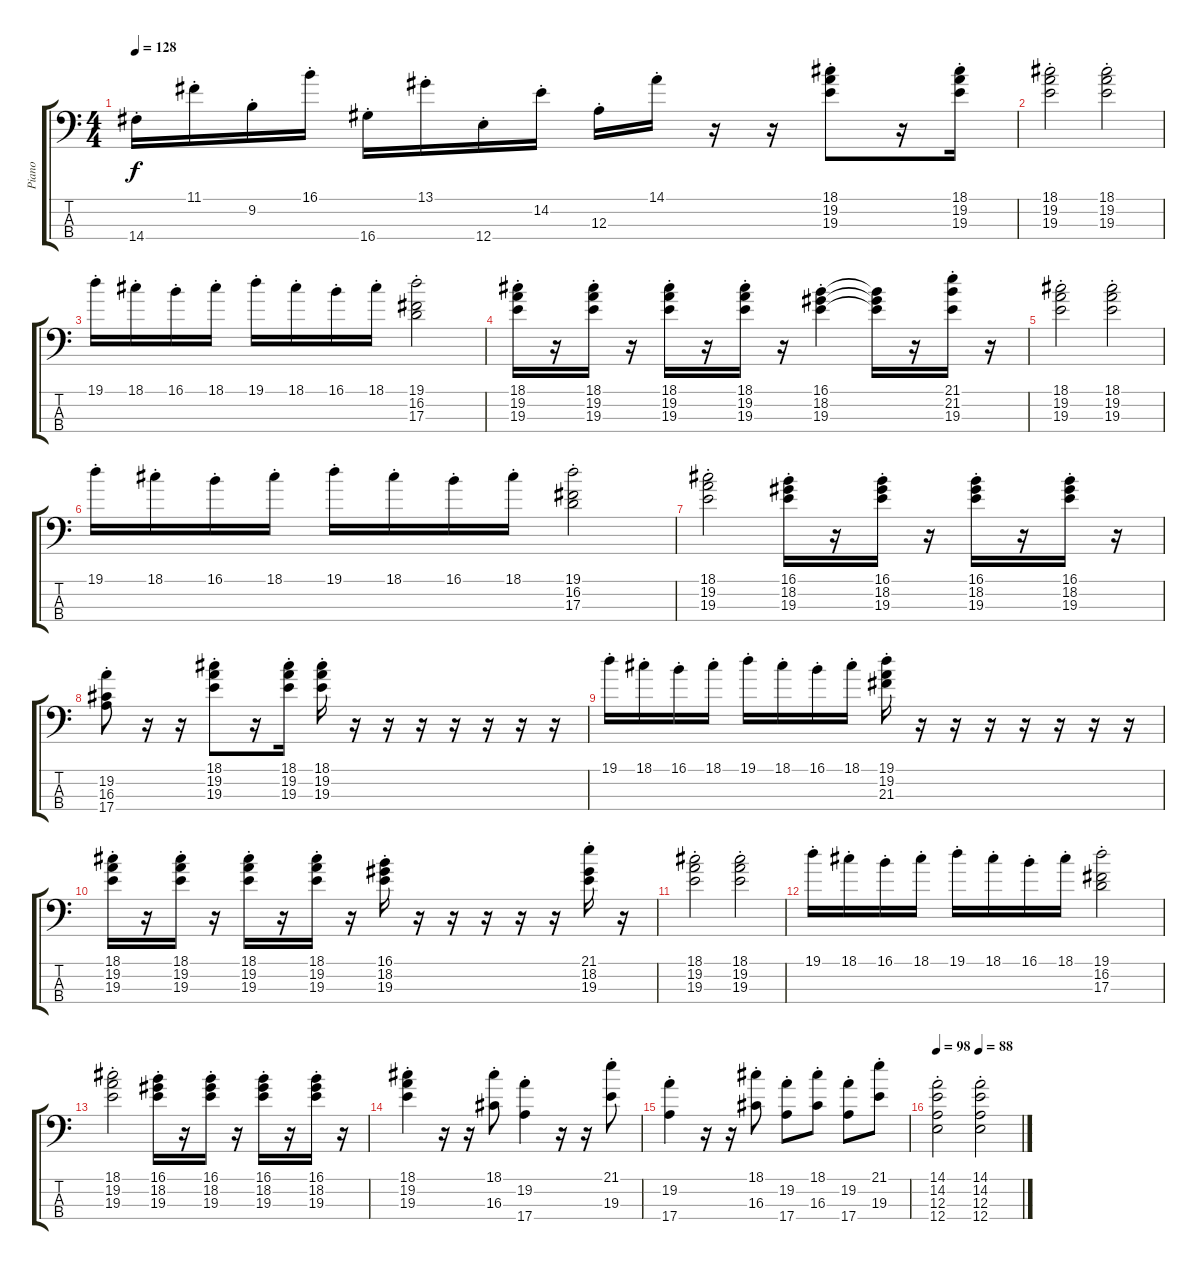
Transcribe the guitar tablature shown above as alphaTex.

\track ("Piano" "Piano") {instrument electricbassfinger}
\staff {score tabs}
\tuning (G2 D2 A1 E1) {hide}
\ts (4 4)
\tempo 128
\clef f4
\ks c
14.4{st}.16{dy f} 11.1{st}.16 9.2{st}.16 16.1{st}.16 16.4{st}.16 13.1{st}.16 12.4{st}.16 14.2{st}.16 12.3{st}.16 14.1{st}.16 r.16 r.16 (18.1{st} 19.2{st} 19.3{st}).8 r.16 (18.1{st} 19.2{st} 19.3{st}).16 |
(18.1{st} 19.2{st} 19.3{st}).2 (18.1{st} 19.2{st} 19.3{st}).2 |
19.1{st}.16 18.1{st}.16 16.1{st}.16 18.1{st}.16 19.1{st}.16 18.1{st}.16 16.1{st}.16 18.1{st}.16 (19.1{st} 16.2{st} 17.3{st}).2 |
(18.1{st} 19.2{st} 19.3{st}).16 r.16 (18.1{st} 19.2{st} 19.3{st}).16 r.16 (18.1{st} 19.2{st} 19.3{st}).16 r.16 (18.1{st} 19.2{st} 19.3{st}).16 r.16 (16.1{st} 18.2{st} 19.3{st}).4 (16.1{t} 18.2{t} 19.3{t}).16 r.16 (21.1{st} 21.2{st} 19.3{st}).16 r.16 |
(18.1{st} 19.2{st} 19.3{st}).2 (18.1{st} 19.2{st} 19.3{st}).2 |
19.1{st}.16 18.1{st}.16 16.1{st}.16 18.1{st}.16 19.1{st}.16 18.1{st}.16 16.1{st}.16 18.1{st}.16 (19.1{st} 16.2{st} 17.3{st}).2 |
(18.1{st} 19.2{st} 19.3{st}).2 (16.1{st} 18.2{st} 19.3{st}).16 r.16 (16.1{st} 18.2{st} 19.3{st}).16 r.16 (16.1{st} 18.2{st} 19.3{st}).16 r.16 (16.1{st} 18.2{st} 19.3{st}).16 r.16 |
(19.2{st} 16.3{st} 17.4{st}).8 r.16 r.16 (18.1{st} 19.2{st} 19.3{st}).8 r.16 (18.1{st} 19.2{st} 19.3{st}).16 (18.1{st} 19.2{st} 19.3{st}).16 r.16 r.16 r.16 r.16 r.16 r.16 r.16 |
19.1{st}.16 18.1{st}.16 16.1{st}.16 18.1{st}.16 19.1{st}.16 18.1{st}.16 16.1{st}.16 18.1{st}.16 (19.1{st} 19.2{st} 21.3{st}).16 r.16 r.16 r.16 r.16 r.16 r.16 r.16 |
(18.1{st} 19.2{st} 19.3{st}).16 r.16 (18.1{st} 19.2{st} 19.3{st}).16 r.16 (18.1{st} 19.2{st} 19.3{st}).16 r.16 (18.1{st} 19.2{st} 19.3{st}).16 r.16 (16.1{st} 18.2{st} 19.3{st}).16 r.16 r.16 r.16 r.16 r.16 (21.1{st} 18.2{st} 19.3{st}).16 r.16 |
(18.1{st} 19.2{st} 19.3{st}).2 (18.1{st} 19.2{st} 19.3{st}).2 |
19.1{st}.16 18.1{st}.16 16.1{st}.16 18.1{st}.16 19.1{st}.16 18.1{st}.16 16.1{st}.16 18.1{st}.16 (19.1{st} 16.2{st} 17.3{st}).2 |
(18.1{st} 19.2{st} 19.3{st}).2 (16.1{st} 18.2{st} 19.3{st}).16 r.16 (16.1{st} 18.2{st} 19.3{st}).16 r.16 (16.1{st} 18.2{st} 19.3{st}).16 r.16 (16.1{st} 18.2{st} 19.3{st}).16 r.16 |
(18.1{st} 19.2{st} 19.3{st}).4 r.16 r.16 (18.1{st} 16.3{st}).8 (19.2{st} 17.4{st}).4 r.16 r.16 (21.1{st} 19.3{st}).8 |
(19.2{st} 17.4{st}).4 r.16 r.16 (18.1{st} 16.3{st}).8 (19.2{st} 17.4{st}).8 (18.1{st} 16.3{st}).8 (19.2{st} 17.4{st}).8 (21.1{st} 19.3{st}).8 |
\tempo 98
\tempo (88 0.5)
(14.1{st} 14.2{st} 12.3{st} 12.4{st}).2 (14.1{st} 14.2{st} 12.3{st} 12.4{st}).2
